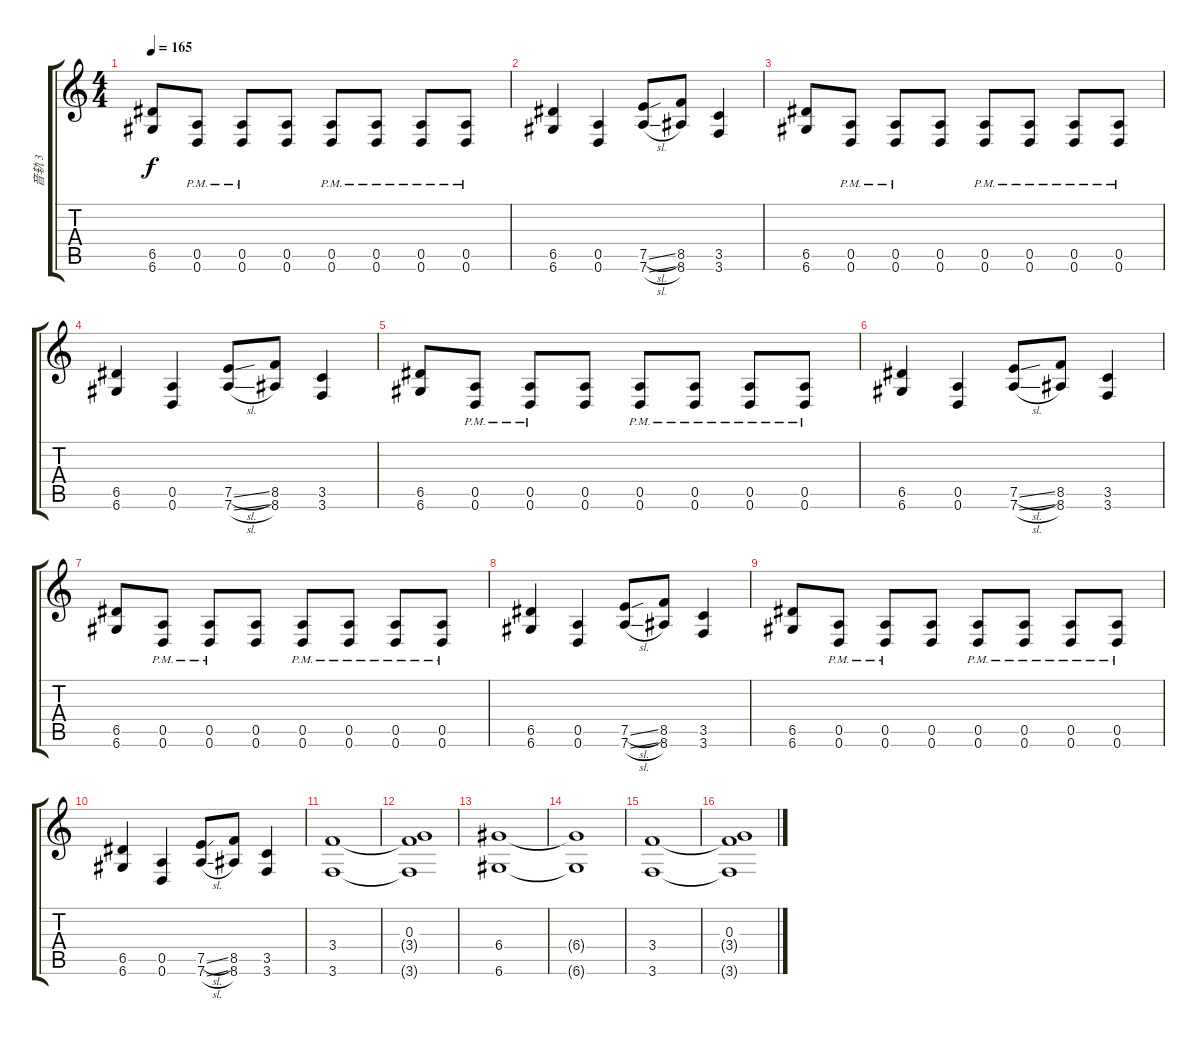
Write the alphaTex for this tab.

\track ("音轨 3" "音轨 3") {instrument distortionguitar}
\staff {score tabs}
\tuning (E4 B3 G3 D3 A2 D2) {hide}
\ts (4 4)
\tempo 165
\clef g2
\ks c
(6.5 6.6).8{dy f} (0.5{pm} 0.6{pm}).8 (0.5{pm} 0.6{pm}).8 (0.5 0.6).8 (0.5{pm} 0.6{pm}).8 (0.5{pm} 0.6{pm}).8 (0.5{pm} 0.6{pm}).8 (0.5{pm} 0.6{pm}).8 |
(6.5 6.6).4 (0.5 0.6).4 (7.5{sl} 7.6{sl}).8 (8.5 8.6).8 (3.5 3.6).4 |
(6.5 6.6).8 (0.5{pm} 0.6{pm}).8 (0.5{pm} 0.6{pm}).8 (0.5 0.6).8 (0.5{pm} 0.6{pm}).8 (0.5{pm} 0.6{pm}).8 (0.5{pm} 0.6{pm}).8 (0.5{pm} 0.6{pm}).8 |
(6.5 6.6).4 (0.5 0.6).4 (7.5{sl} 7.6{sl}).8 (8.5 8.6).8 (3.5 3.6).4 |
(6.5 6.6).8 (0.5{pm} 0.6{pm}).8 (0.5{pm} 0.6{pm}).8 (0.5 0.6).8 (0.5{pm} 0.6{pm}).8 (0.5{pm} 0.6{pm}).8 (0.5{pm} 0.6{pm}).8 (0.5{pm} 0.6{pm}).8 |
(6.5 6.6).4 (0.5 0.6).4 (7.5{sl} 7.6{sl}).8 (8.5 8.6).8 (3.5 3.6).4 |
(6.5 6.6).8 (0.5{pm} 0.6{pm}).8 (0.5{pm} 0.6{pm}).8 (0.5 0.6).8 (0.5{pm} 0.6{pm}).8 (0.5{pm} 0.6{pm}).8 (0.5{pm} 0.6{pm}).8 (0.5{pm} 0.6{pm}).8 |
(6.5 6.6).4 (0.5 0.6).4 (7.5{sl} 7.6{sl}).8 (8.5 8.6).8 (3.5 3.6).4 |
(6.5 6.6).8 (0.5{pm} 0.6{pm}).8 (0.5{pm} 0.6{pm}).8 (0.5 0.6).8 (0.5{pm} 0.6{pm}).8 (0.5{pm} 0.6{pm}).8 (0.5{pm} 0.6{pm}).8 (0.5{pm} 0.6{pm}).8 |
(6.5 6.6).4 (0.5 0.6).4 (7.5{sl} 7.6{sl}).8 (8.5 8.6).8 (3.5 3.6).4 |
(3.4 3.6).1 |
(0.3 3.4{t} 3.6{t}).1 |
(6.4 6.6).1 |
(6.4{t} 6.6{t}).1 |
(3.4 3.6).1 |
(0.3 3.4{t} 3.6{t}).1
